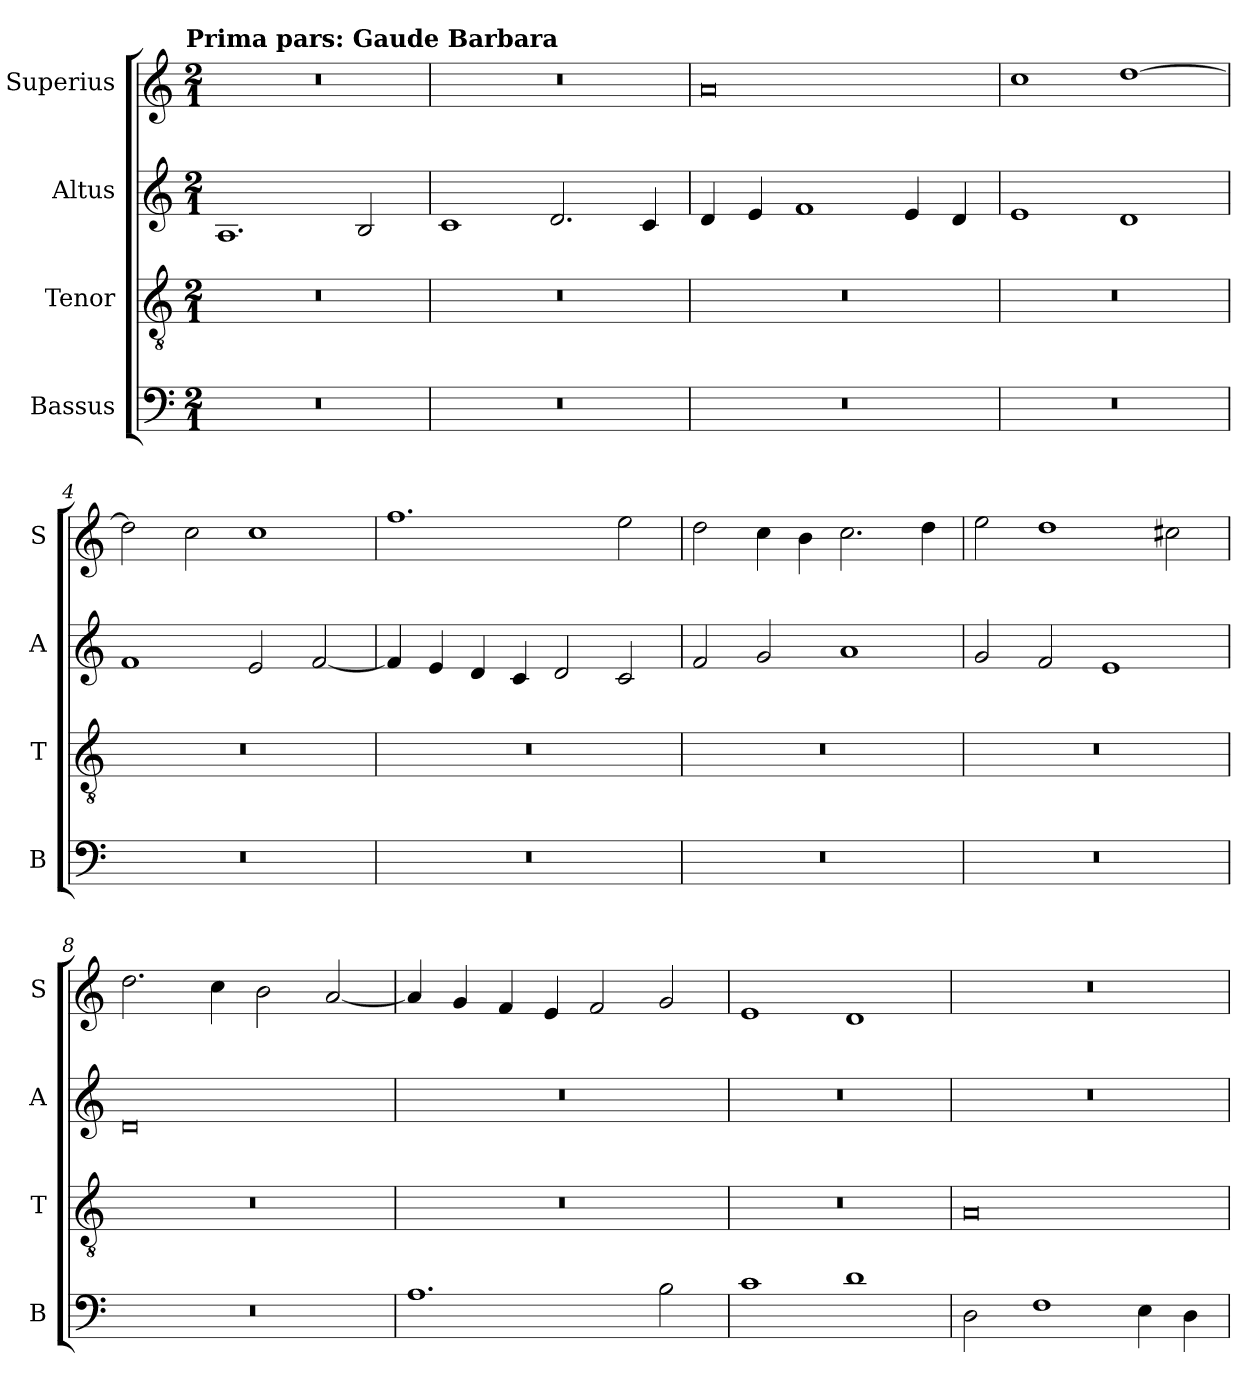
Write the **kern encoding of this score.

**kern	**kern	**kern	**kern
*part4	*part3	*part2	*part1
*staff4	*staff3	*staff2	*staff1
*I"Bassus	*I"Tenor	*I"Altus	*I"Superius
*I'B	*I'T	*I'A	*I'S
*clefF4	*clefGv2	*clefG2	*clefG2
*k[]	*k[]	*k[]	*k[]
*C:	*C:	*C:	*C:
!!LO:TX:omd:t=Prima pars&colon; Gaude Barbara
*M2/1	*M2/1	*M2/1	*M2/1
=	=	=	=
0r	0r	1.A	0r
.	.	2B	.
=1	=1	=1	=1
0r	0r	1c	0r
.	.	2.d	.
.	.	4c	.
=2	=2	=2	=2
0r	0r	4d	0a
.	.	4e	.
.	.	1f	.
.	.	4e	.
.	.	4d	.
=3	=3	=3	=3
0r	0r	1e	1cc
.	.	1d	[1dd
=4	=4	=4	=4
0r	0r	1f	2dd]
.	.	.	2cc
.	.	2e	1cc
.	.	[2f	.
=5	=5	=5	=5
0r	0r	4f]	1.ff
.	.	4e	.
.	.	4d	.
.	.	4c	.
.	.	2d	.
.	.	2c	2ee
=6	=6	=6	=6
0r	0r	2f	2dd
.	.	2g	4cc
.	.	.	4b
.	.	1a	2.cc
.	.	.	4dd
=7	=7	=7	=7
0r	0r	2g	2ee
.	.	2f	1dd
.	.	1e	.
.	.	.	2cc#X
=8	=8	=8	=8
0r	0r	0d	2.dd
.	.	.	4cc
.	.	.	2b
.	.	.	[2a
=9	=9	=9	=9
1.A	0r	0r	4a]
.	.	.	4g
.	.	.	4f
.	.	.	4e
.	.	.	2f
2B	.	.	2g
=10	=10	=10	=10
1c	0r	0r	1e
1d	.	.	1d
=11	=11	=11	=11
2D	0A	0r	0r
1F	.	.	.
4E	.	.	.
4D	.	.	.
=	=	=	=
*-	*-	*-	*-
